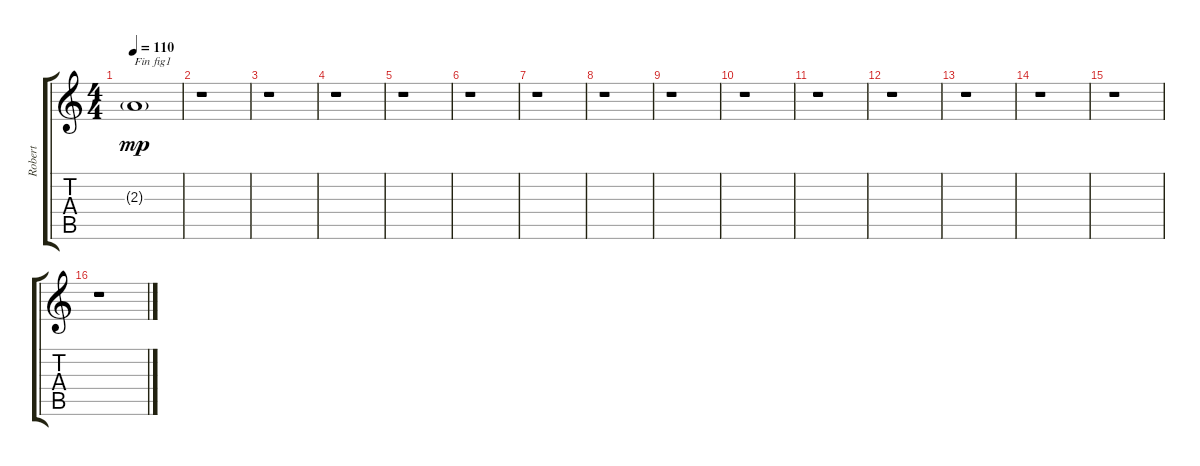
\track ("Robert" "Robert") {instrument distortionguitar}
\staff {score tabs}
\tuning (E4 B3 G3 D3 A2 E2) {hide}
\ts (4 4)
\tempo 110
\clef g2
\ks c
2.3{g}.1{txt "Fin fig1" dy mp} |
r.1 |
r.1 |
r.1 |
r.1 |
r.1 |
r.1 |
r.1 |
r.1 |
r.1 |
r.1 |
r.1 |
r.1 |
r.1 |
r.1 |
r.1
